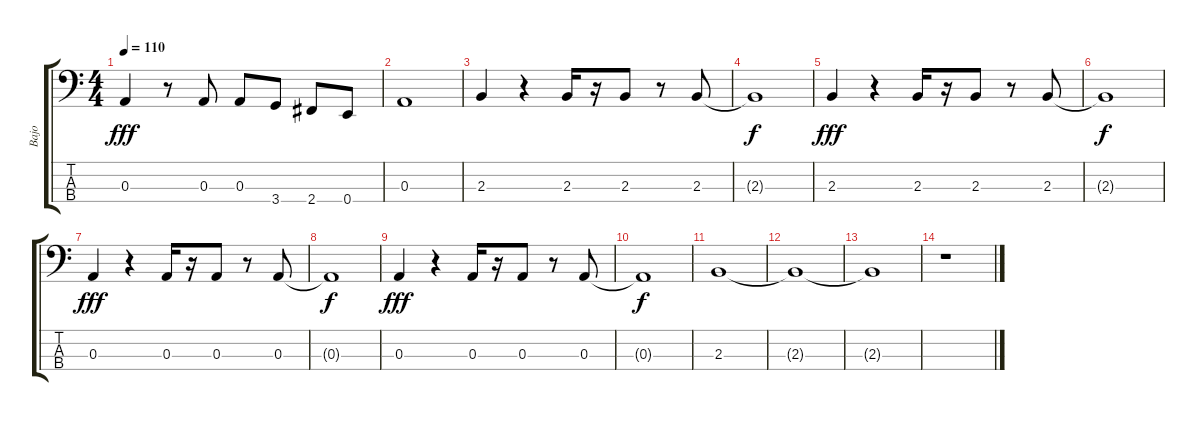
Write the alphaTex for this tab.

\track ("Bajo" "Bajo") {instrument electricbasspick}
\staff {score tabs}
\tuning (G2 D2 A1 E1) {hide}
\ts (4 4)
\tempo 110
\clef f4
\ks c
0.3.4{dy fff} r.8 0.3.8 0.3.8 3.4.8 2.4.8 0.4.8 |
0.3.1 |
2.3.4 r.4 2.3.16 r.16 2.3.8 r.8 2.3.8 |
2.3{t}.1{dy f} |
2.3.4{dy fff} r.4 2.3.16 r.16 2.3.8 r.8 2.3.8 |
2.3{t}.1{dy f} |
0.3.4{dy fff} r.4 0.3.16 r.16 0.3.8 r.8 0.3.8 |
0.3{t}.1{dy f} |
0.3.4{dy fff} r.4 0.3.16 r.16 0.3.8 r.8 0.3.8 |
0.3{t}.1{dy f} |
2.3.1 |
2.3{t}.1 |
2.3{t}.1 |
r.1
